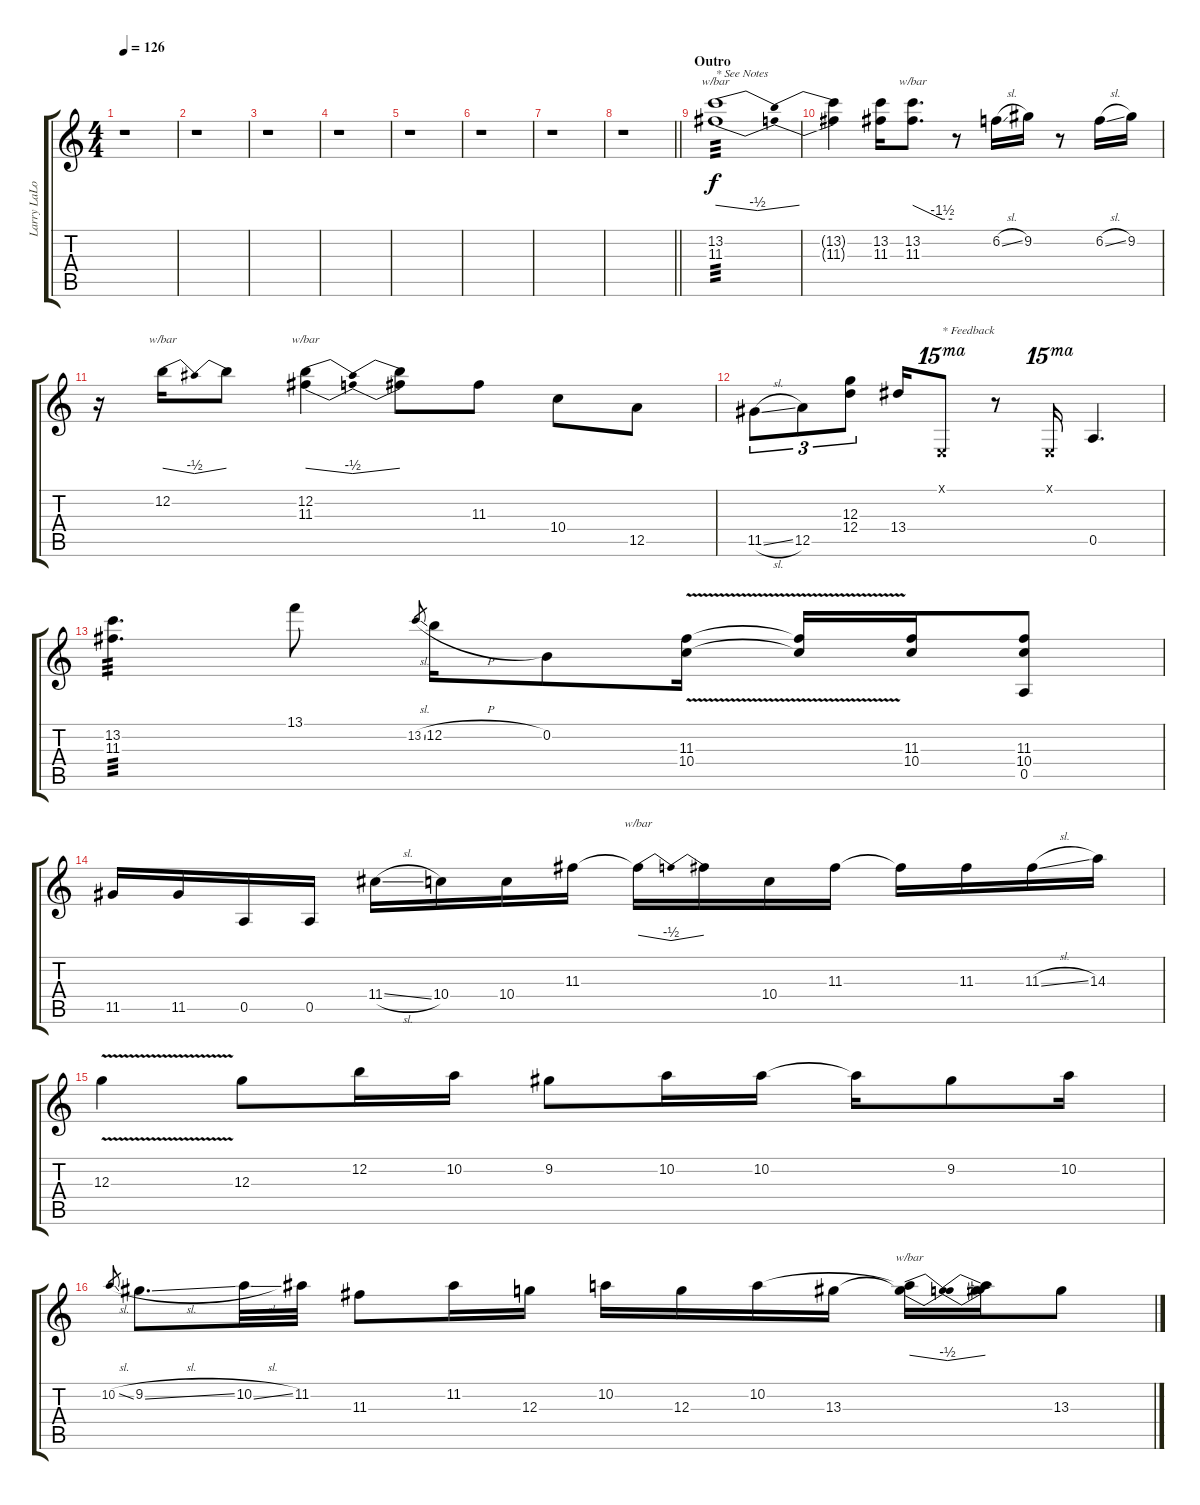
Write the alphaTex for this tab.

\track ("Larry LaLonde | Gtr." "Larry LaLo") {instrument distortionguitar}
\staff {score tabs}
\tuning (E4 B3 G3 D3 A2 E2) {hide}
\ts (4 4)
\tempo 126
\clef g2
\ks c
r.1{dy f} |
r.1 |
r.1 |
r.1 |
r.1 |
r.1 |
r.1 |
\barLineRight lightlight
r.1 |
\section ("" "Outro")
(13.2 11.3).1{tbe (dip default 0 0 30 -2 60 0) txt "* See Notes" tp 3} |
(13.2{t} 11.3{t}).4 (13.2 11.3).16 (13.2 11.3).8{d tbe (custom default 0 0 45 -6 60 -6)} r.8 6.2{sl}.16 9.2.16 r.8 6.2{sl}.16 9.2.16 |
r.16 12.2.16{tbe (dip default 0 0 30 -2 60 0)} 12.2{t}.8 (12.2 11.3).4{tbe (dip default 0 0 30 -2 60 0)} (12.2{t} 11.3{t}).8 11.3.8 10.4.8 12.5.8 |
11.5{sl}.8{tu (3 2)} 12.5.8{tu (3 2)} (12.3 12.4).8{tu (3 2)} 13.4.16 0.1{x}.8{ot 15ma txt "* Feedback"} r.8 0.1{x}.16{ot 15ma} 0.5.4{d} |
(13.2 11.3).4{d tp 3} 13.1.8 13.2{sl}.8{gr} 12.2{h}.16 0.2.8 (11.3{v} 10.4{v}).16 (11.3{t} 10.4{t}).16 (11.3 10.4).16 (11.3 10.4 0.5).8 |
11.5.16 11.5.16 0.5.16 0.5.16 11.4{sl}.16 10.4.16 10.4.16 11.3.16 11.3{t}.16{tbe (dip default 0 0 30 -2 60 0)} 11.3{t}.16 10.4.16 11.3.16 11.3{t}.16 11.3.16 11.3{sl}.16 14.3.16 |
12.3{v}.4 12.3.8 12.2.16 10.2.16 9.2.8 10.2.16 10.2.16 10.2{t}.16 9.2.8 10.2.16 |
10.2{sl}.8{gr} 9.2{sl}.8{d} 10.2{sl}.32 11.2.32 11.3.8 11.2.16 12.3.16 10.2.16 12.3.16 10.2.16 13.3.16 (10.2{t} 13.3{t}).16{tbe (dip default 0 0 30 -2 60 0)} (10.2{t} 13.3{t}).16 13.3.8
